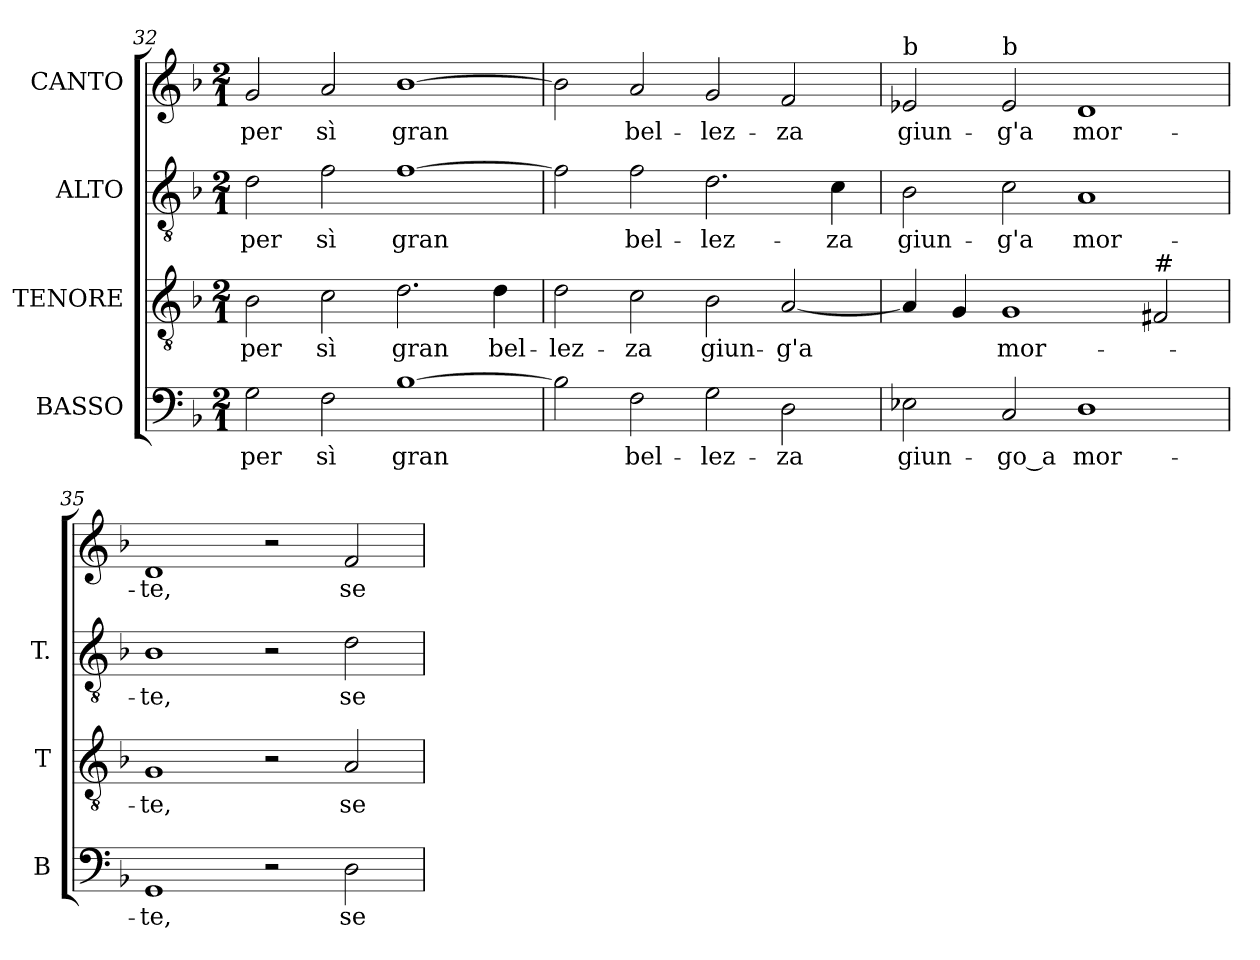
**kern	**text	**kern	**text	**kern	**text	**kern	**text
*part4	*part4	*part3	*part3	*part2	*part2	*part1	*part1
*staff4	*staff4	*staff3	*staff3	*staff2	*staff2	*staff1	*staff1
*I"BASSO	*	*I"TENORE	*	*I"ALTO	*	*I"CANTO	*
*I'B	*	*I'T	*	*I'T.	*	*	*
*clefF4	*	*clefGv2	*	*clefGv2	*	*clefG2	*
*	*	*ITrd7c12	*	*ITrd7c12	*	*	*
*k[b-]	*	*k[b-]	*	*k[b-]	*	*k[b-]	*
*F:	*	*F:	*	*F:	*	*F:	*
*M2/1	*	*M2/1	*	*M2/1	*	*M2/1	*
=32	=32	=32	=32	=32	=32	=32	=32
!	!LO:LY:b:color=#000000	!	!	!	!	!	!
!	!	!	!LO:LY:b:color=#000000	!	!	!	!
!	!	!	!	!	!LO:LY:b:color=#000000	!	!
!	!	!	!	!	!	!	!LO:LY:b:color=#000000
2Gi\	per	2BB-i\	per	2Di\	per	2gi/	per
!	!LO:LY:b:color=#000000	!	!	!	!	!	!
!	!	!	!LO:LY:b:color=#000000	!	!	!	!
!	!	!	!	!	!LO:LY:b:color=#000000	!	!
!	!	!	!	!	!	!	!LO:LY:b:color=#000000
2Fi\	sì	2Ci\	sì	2Fi\	sì	2ai/	sì
!	!LO:LY:b:color=#000000	!	!	!	!	!	!
!	!	!	!LO:LY:b:color=#000000	!	!	!	!
!	!	!	!	!	!LO:LY:b:color=#000000	!	!
!	!	!	!	!	!	!	!LO:LY:b:color=#000000
[>1B-i	gran	2.Di\	gran	[>1Fi	gran	[>1b-i	gran
!	!	!	!LO:LY:b:color=#000000	!	!	!	!
.	.	4Di\	bel-	.	.	.	.
=33	=33	=33	=33	=33	=33	=33	=33
!	!	!	!LO:LY:b:color=#000000	!	!	!	!
2B-i\]	.	2Di\	-lez-	2Fi\]	.	2b-i\]	.
!	!LO:LY:b:color=#000000	!	!	!	!	!	!
!	!	!	!LO:LY:b:color=#000000	!	!	!	!
!	!	!	!	!	!LO:LY:b:color=#000000	!	!
!	!	!	!	!	!	!	!LO:LY:b:color=#000000
2Fi\	bel-	2Ci\	-za	2Fi\	bel-	2ai/	bel-
!	!LO:LY:b:color=#000000	!	!	!	!	!	!
!	!	!	!LO:LY:b:color=#000000	!	!	!	!
!	!	!	!	!	!LO:LY:b:color=#000000	!	!
!	!	!	!	!	!	!	!LO:LY:b:color=#000000
2Gi\	-lez-	2BB-i\	giun-	2.Di\	-lez-	2gi/	-lez-
!	!LO:LY:b:color=#000000	!	!	!	!	!	!
!	!	!	!LO:LY:b:color=#000000	!	!	!	!
!	!	!	!	!	!	!	!LO:LY:b:color=#000000
2Di\	-za	[<2AAi/	-g'a	.	.	2fi/	-za
!	!	!	!	!	!LO:LY:b:color=#000000	!	!
.	.	.	.	4Ci\	-za	.	.
!!LO:LB:g=z
=34	=34	=34	=34	=34	=34	=34	=34
!	!LO:LY:b:color=#000000	!	!	!	!	!	!
!	!	!	!	!	!LO:LY:b:color=#000000	!	!
!	!	!	!	!	!	!LO:TX:a:t=b	!
!	!	!	!	!	!	!	!LO:LY:b:color=#000000
2E-Xi\	giun-	4AAi/]	.	2BB-i\	giun-	2e-i/	giun-
.	.	4GGi/	.	.	.	.	.
!	!LO:LY:b:color=#000000	!	!	!	!	!	!
!	!	!	!LO:LY:b:color=#000000	!	!	!	!
!	!	!	!	!	!LO:LY:b:color=#000000	!	!
!	!	!	!	!	!	!LO:TX:a:t=b	!
!	!	!	!	!	!	!	!LO:LY:b:color=#000000
2Ci/	-go_a	1GGi	mor-	2Ci\	-g'a	2e-i/	-g'a
!	!LO:LY:b:color=#000000	!	!	!	!	!	!
!	!	!	!	!	!LO:LY:b:color=#000000	!	!
!	!	!	!	!	!	!	!LO:LY:b:color=#000000
1Di	mor-	.	.	1AAi	mor-	1di	mor-
!	!	!LO:TX:a:t=#	!	!	!	!	!
.	.	2FF#i/	.	.	.	.	.
=35	=35	=35	=35	=35	=35	=35	=35
!	!LO:LY:b:color=#000000	!	!	!	!	!	!
!	!	!	!LO:LY:b:color=#000000	!	!	!	!
!	!	!	!	!	!LO:LY:b:color=#000000	!	!
!	!	!	!	!	!	!	!LO:LY:b:color=#000000
1GGi	-te,	1GGi	-te,	1BB-i	-te,	1di	-te,
2r	.	2r	.	2r	.	2r	.
!	!LO:LY:b:color=#000000	!	!	!	!	!	!
!	!	!	!LO:LY:b:color=#000000	!	!	!	!
!	!	!	!	!	!LO:LY:b:color=#000000	!	!
!	!	!	!	!	!	!	!LO:LY:b:color=#000000
2Di\	se	2AAi/	se	2Di\	se	2fi/	se
=	=	=	=	=	=	=	=
*-	*-	*-	*-	*-	*-	*-	*-
